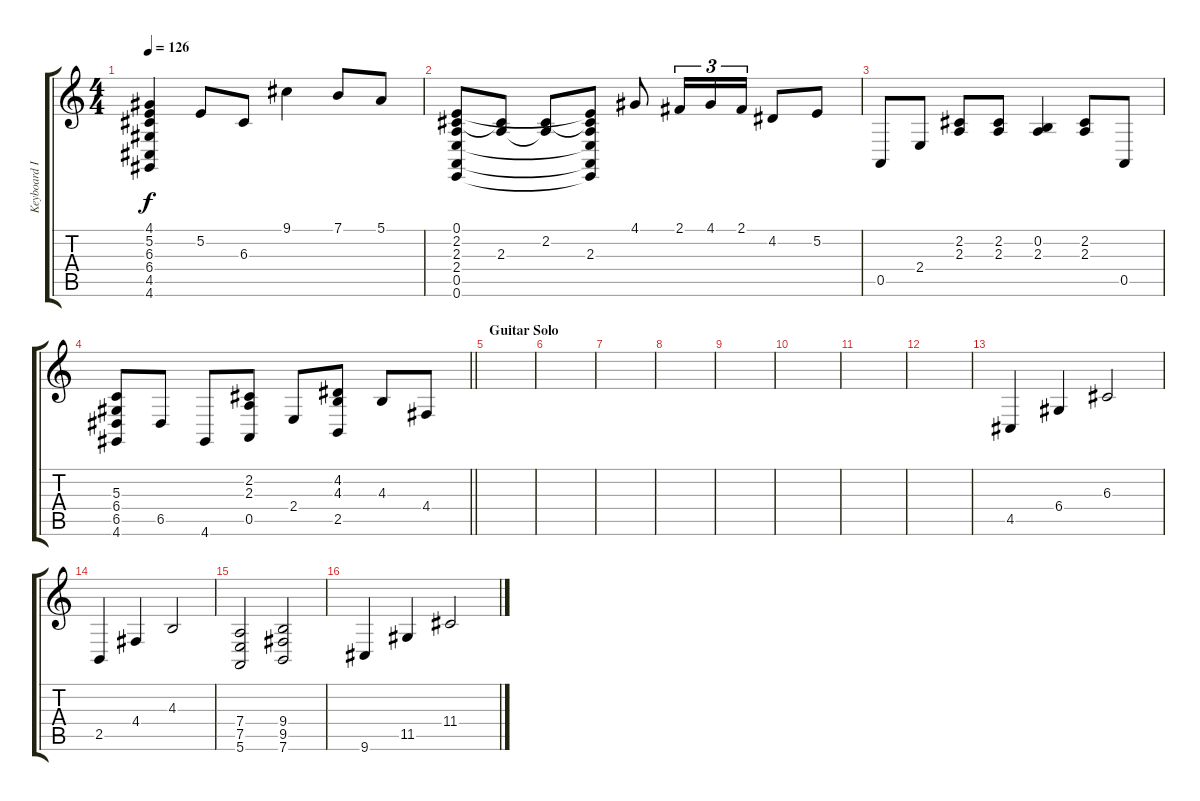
\track ("Keyboard II" "Keyboard I") {mute instrument acousticgrandpiano}
\staff {score tabs}
\tuning (E4 B3 G3 D3 A2 E2) {hide}
\ts (4 4)
\tempo 126
\clef g2
\ks c
(4.1 5.2 6.3 6.4 4.5 4.6).4{dy f} 5.2.8 6.3.8 9.1.4 7.1.8 5.1.8 |
(0.1 2.2 2.3 2.4 0.5 0.6).8 (2.2{t} 2.3).8 (2.2 2.3{t}).8 (0.1{t} 2.2{t} 2.3 2.4{t} 0.5{t} 0.6{t}).8 4.1.8 2.1.16{tu (3 2)} 4.1.16{tu (3 2)} 2.1.16{tu (3 2)} 4.2.8 5.2.8 |
0.5.8 2.4.8 (2.2 2.3).8 (2.2 2.3).8 (0.2 2.3).4 (2.2 2.3).8 0.5.8 |
\barLineRight lightlight
(5.3 6.4 6.5 4.6).8 6.5.8 4.6.8 (2.2 2.3 0.5).8 2.4.8 (4.2 4.3 2.5).8 4.3.8 4.4.8 |
\section ("" "Guitar Solo")
|
|
|
|
|
|
|
|
4.5.4 6.4.4 6.3.2 |
2.5.4 4.4.4 4.3.2 |
(7.4 7.5 5.6).2 (9.4 9.5 7.6).2 |
9.6.4 11.5.4 11.4.2
